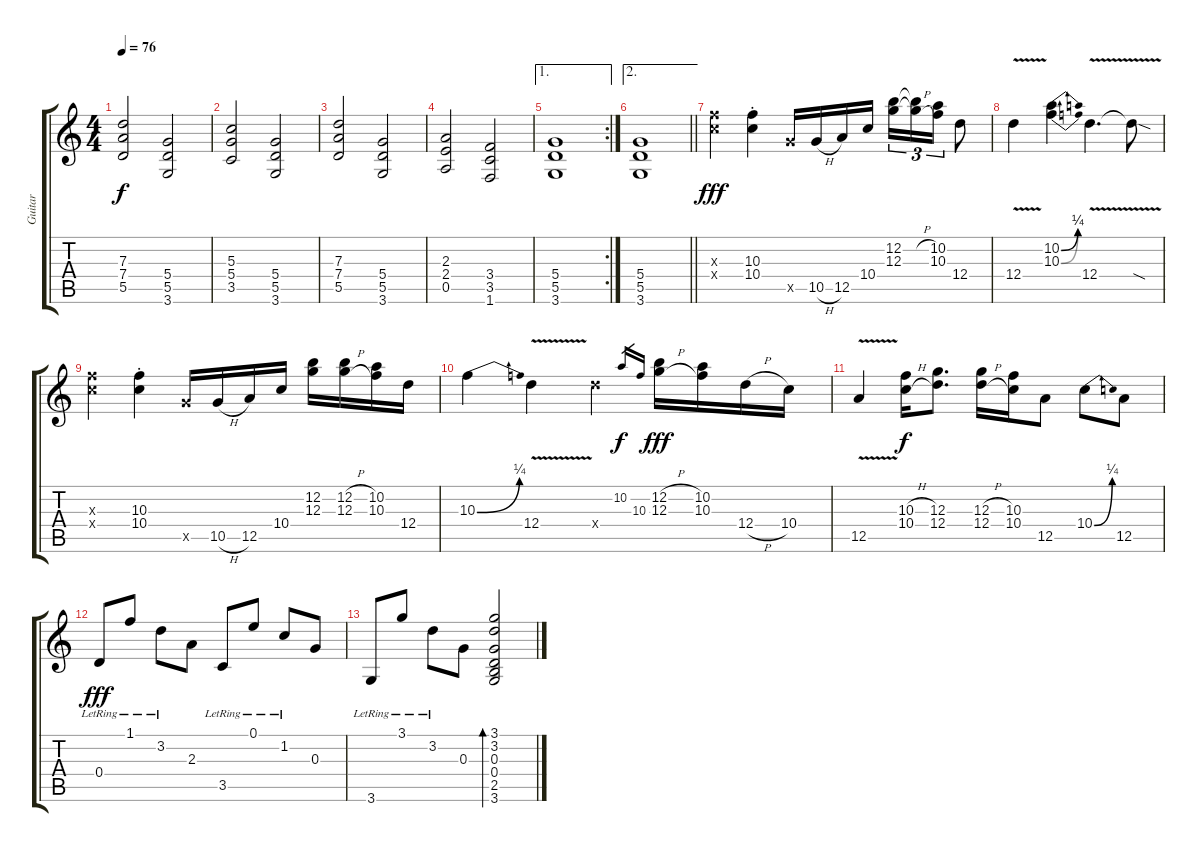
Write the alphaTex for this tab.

\track ("Guitar" "Guitar") {mute instrument distortionguitar}
\staff {score tabs}
\tuning (E4 B3 G3 D3 A2 E2) {hide}
\ts (4 4)
\tempo 76
\clef g2
\ks c
(7.3 7.4 5.5).2{dy f} (5.4 5.5 3.6).2 |
(5.3 5.4 3.5).2 (5.4 5.5 3.6).2 |
(7.3 7.4 5.5).2 (5.4 5.5 3.6).2 |
(2.3 2.4 0.5).2 (3.4 3.5 1.6).2 |
\ae 1
\rc 2
(5.4 5.5 3.6).1 |
\ae 2
\barLineRight lightlight
(5.4 5.5 3.6).1 |
(10.3{x} 10.4{x}).4{dy fff instrument electricguitarclean} (10.3{st} 10.4{st}).4 10.5{x}.16 10.5{h}.16 12.5.16 10.4.16 (12.2 12.3).16{tu (3 2)} (12.2{h t} 12.3{h t}).16{tu (3 2)} (10.2 10.3).16{tu (3 2)} 12.4.8 |
12.4{v}.4 (10.2{be (bend 0 0 60 1)} 10.3{be (bend 0 0 60 1)}).4 12.4{v}.4{d} 12.4{sod t}.8 |
(10.3{x} 10.4{x}).4 (10.3{st} 10.4{st}).4 10.5{x}.16 10.5{h}.16 12.5.16 10.4.16 (12.2 12.3).16 (12.2{h} 12.3{h}).16 (10.2 10.3).16 12.4.16 |
10.3{be (bend 0 0 60 1)}.4 12.4{v}.4 12.4{x}.4 10.2.16{gr dy f} 10.3.16{gr} (12.2{h} 12.3{h}).16{dy fff} (10.2 10.3).16 12.4{h}.16 10.4.16 |
12.5{v}.4 (10.3{h} 10.4{h}).16{dy f} (12.3 12.4).8{d} (12.3{h} 12.4{h}).16 (10.3 10.4).16 12.5.8 10.4{be (bend 0 0 60 1)}.8 12.5.8 |
0.4{lr}.8{dy fff} 1.1{lr}.8 3.2{lr}.8 2.3.8 3.5{lr}.8 0.1{lr}.8 1.2{lr}.8 0.3.8 |
3.6{lr}.8 3.1{lr}.8 3.2{lr}.8 0.3.8 (3.1 3.2 0.3 0.4 2.5 3.6).2{bd 120}
